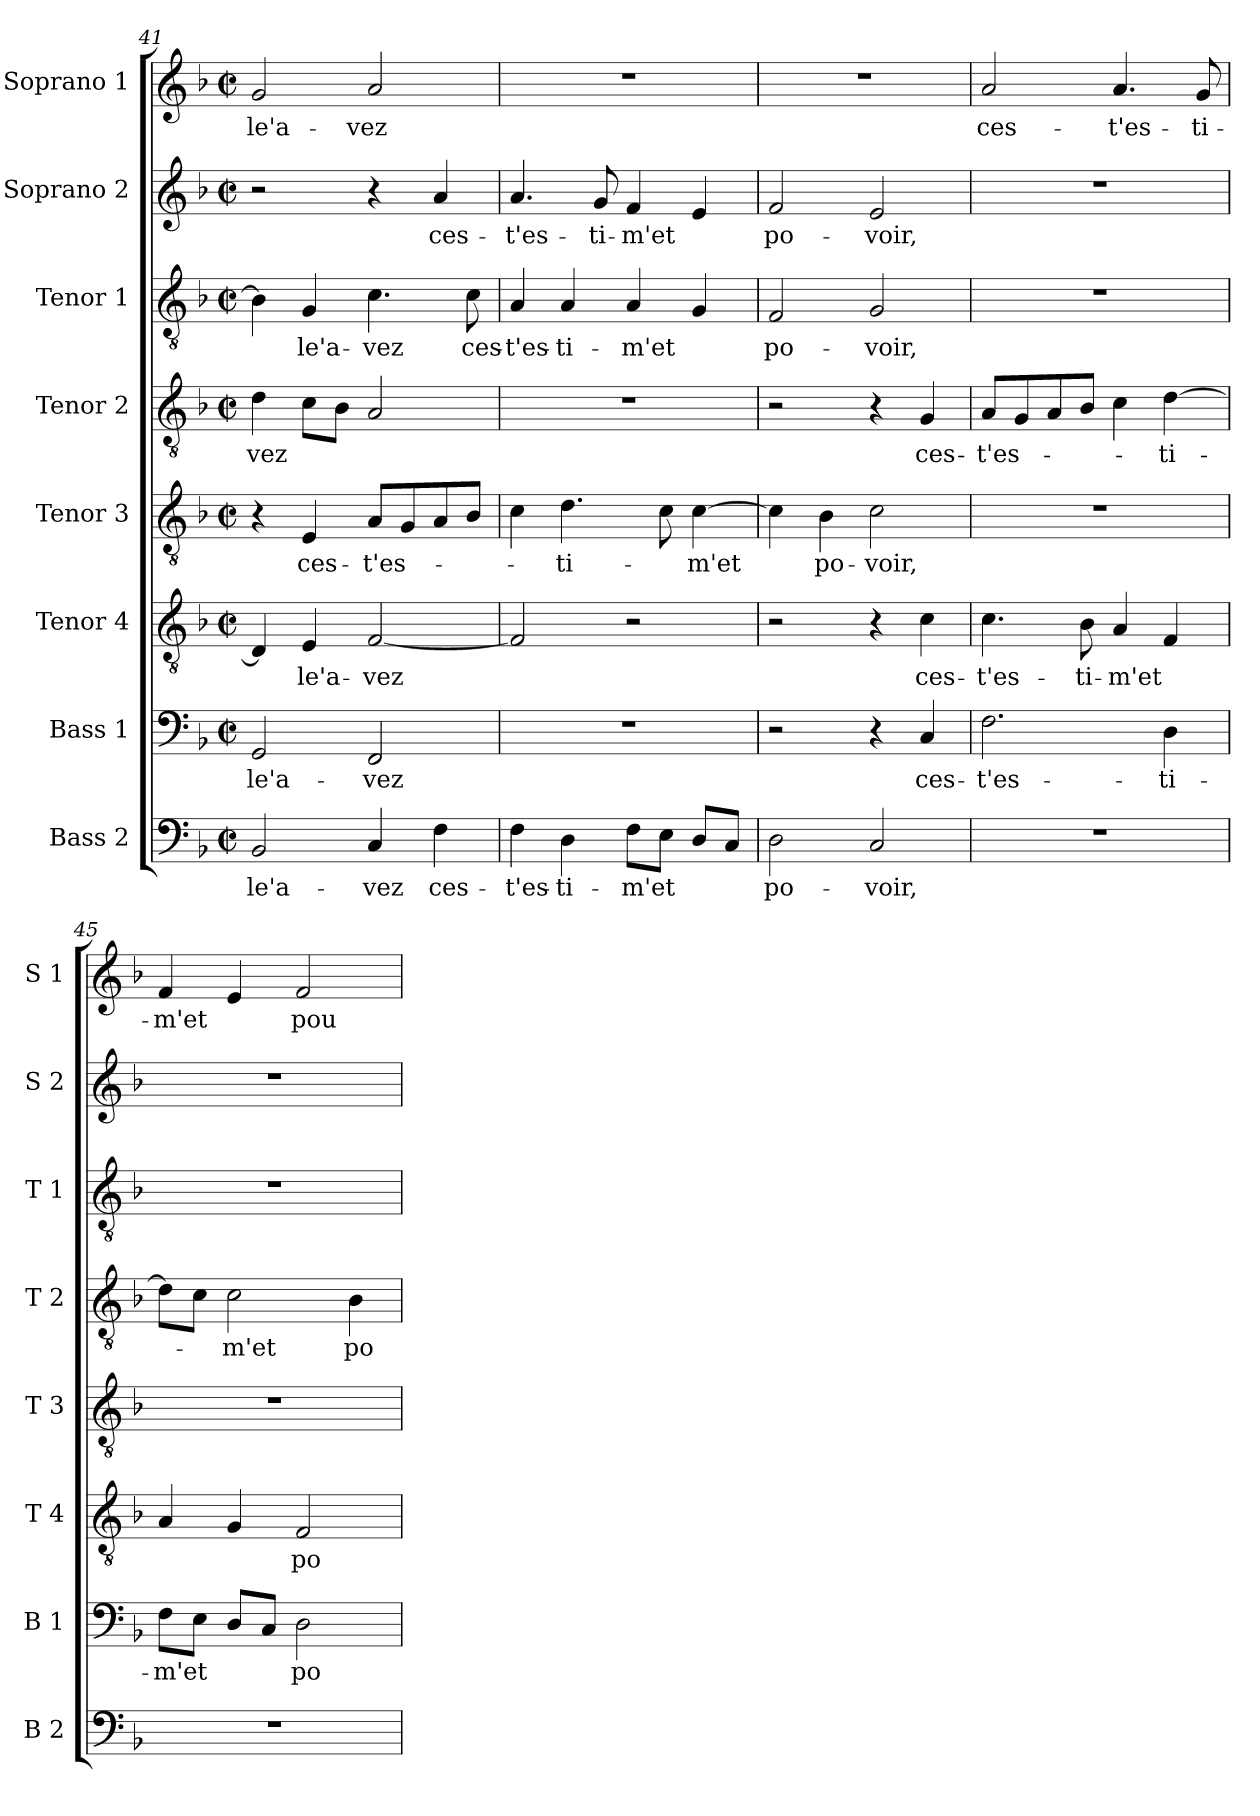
**kern	**text	**kern	**text	**kern	**text	**kern	**text	**kern	**text	**kern	**text	**kern	**text	**kern	**text
*part8	*part8	*part7	*part7	*part6	*part6	*part5	*part5	*part4	*part4	*part3	*part3	*part2	*part2	*part1	*part1
*staff8	*staff8	*staff7	*staff7	*staff6	*staff6	*staff5	*staff5	*staff4	*staff4	*staff3	*staff3	*staff2	*staff2	*staff1	*staff1
*I"Bass 2	*	*I"Bass 1	*	*I"Tenor 4	*	*I"Tenor 3	*	*I"Tenor 2	*	*I"Tenor 1	*	*I"Soprano 2	*	*I"Soprano 1	*
*I'B 2	*	*I'B 1	*	*I'T 4	*	*I'T 3	*	*I'T 2	*	*I'T 1	*	*I'S 2	*	*I'S 1	*
*clefF4	*	*clefF4	*	*clefGv2	*	*clefGv2	*	*clefGv2	*	*clefGv2	*	*clefG2	*	*clefG2	*
*k[b-]	*	*k[b-]	*	*k[b-]	*	*k[b-]	*	*k[b-]	*	*k[b-]	*	*k[b-]	*	*k[b-]	*
*F:	*	*F:	*	*F:	*	*F:	*	*F:	*	*F:	*	*F:	*	*F:	*
*M2/2	*	*M2/2	*	*M2/2	*	*M2/2	*	*M2/2	*	*M2/2	*	*M2/2	*	*M2/2	*
*met(c|)	*	*met(c|)	*	*met(c|)	*	*met(c|)	*	*met(c|)	*	*met(c|)	*	*met(c|)	*	*met(c|)	*
=41	=41	=41	=41	=41	=41	=41	=41	=41	=41	=41	=41	=41	=41	=41	=41
2BB-/	-le'a-	2GG/	-le'a-	4D/]	.	4r	.	4d\	-vez	4B-\]	.	2r	.	2g/	-le'a-
.	.	.	.	4E/	-le'a-	4E/	ces-	8c\L	.	4G/	-le'a-	.	.	.	.
.	.	.	.	.	.	.	.	8B-\J	.	.	.	.	.	.	.
4C/	-vez	2FF/	-vez	[2F/	-vez	8A/L	-t'es-	2A/	.	4.c\	-vez	4r	.	2a/	-vez
.	.	.	.	.	.	8G/	.	.	.	.	.	.	.	.	.
4F\	ces-	.	.	.	.	8A/	.	.	.	.	.	4a/	ces-	.	.
.	.	.	.	.	.	8B-/J	.	.	.	8c\	ces-	.	.	.	.
!!LO:PB:g=z
=42	=42	=42	=42	=42	=42	=42	=42	=42	=42	=42	=42	=42	=42	=42	=42
4F\	-t'es-	1r	.	2F/]	.	4c\	.	1r	.	4A/	-t'es-	4.a/	-t'es-	1r	.
4D\	-ti-	.	.	.	.	4.d\	-ti-	.	.	4A/	-ti-	.	.	.	.
.	.	.	.	.	.	.	.	.	.	.	.	8g/	-ti-	.	.
8F\L	-m'et	.	.	2r	.	.	.	.	.	4A/	-m'et	4f/	-m'et	.	.
8E\J	.	.	.	.	.	8c\	.	.	.	.	.	.	.	.	.
8D/L	.	.	.	.	.	[4c\	-m'et	.	.	4G/	.	4e/	.	.	.
8C/J	.	.	.	.	.	.	.	.	.	.	.	.	.	.	.
=43	=43	=43	=43	=43	=43	=43	=43	=43	=43	=43	=43	=43	=43	=43	=43
2D\	po-	2r	.	2r	.	4c\]	.	2r	.	2F/	po-	2f/	po-	1r	.
.	.	.	.	.	.	4B-\	po-	.	.	.	.	.	.	.	.
2C/	-voir,	4r	.	4r	.	2c\	-voir,	4r	.	2G/	-voir,	2e/	-voir,	.	.
.	.	4C/	ces-	4c\	ces-	.	.	4G/	ces-	.	.	.	.	.	.
=44	=44	=44	=44	=44	=44	=44	=44	=44	=44	=44	=44	=44	=44	=44	=44
1r	.	2.F\	-t'es-	4.c\	-t'es-	1r	.	8A/L	-t'es-	1r	.	1r	.	2a/	ces-
.	.	.	.	.	.	.	.	8G/	.	.	.	.	.	.	.
.	.	.	.	.	.	.	.	8A/	.	.	.	.	.	.	.
.	.	.	.	8B-\	-ti-	.	.	8B-/J	.	.	.	.	.	.	.
.	.	.	.	4A/	-m'et	.	.	4c\	.	.	.	.	.	4.a/	-t'es-
.	.	4D\	-ti-	4F/	.	.	.	[4d\	-ti-	.	.	.	.	.	.
.	.	.	.	.	.	.	.	.	.	.	.	.	.	8g/	-ti-
=45	=45	=45	=45	=45	=45	=45	=45	=45	=45	=45	=45	=45	=45	=45	=45
1r	.	8F\L	-m'et	4A/	.	1r	.	8d\L]	.	1r	.	1r	.	4f/	-m'et
.	.	8E\J	.	.	.	.	.	8c\J	.	.	.	.	.	.	.
.	.	8D/L	.	4G/	.	.	.	2c\	-m'et	.	.	.	.	4e/	.
.	.	8C/J	.	.	.	.	.	.	.	.	.	.	.	.	.
.	.	2D\	po-	2F/	po-	.	.	.	.	.	.	.	.	2f/	pou-
.	.	.	.	.	.	.	.	4B-\	po-	.	.	.	.	.	.
=	=	=	=	=	=	=	=	=	=	=	=	=	=	=	=
*-	*-	*-	*-	*-	*-	*-	*-	*-	*-	*-	*-	*-	*-	*-	*-
